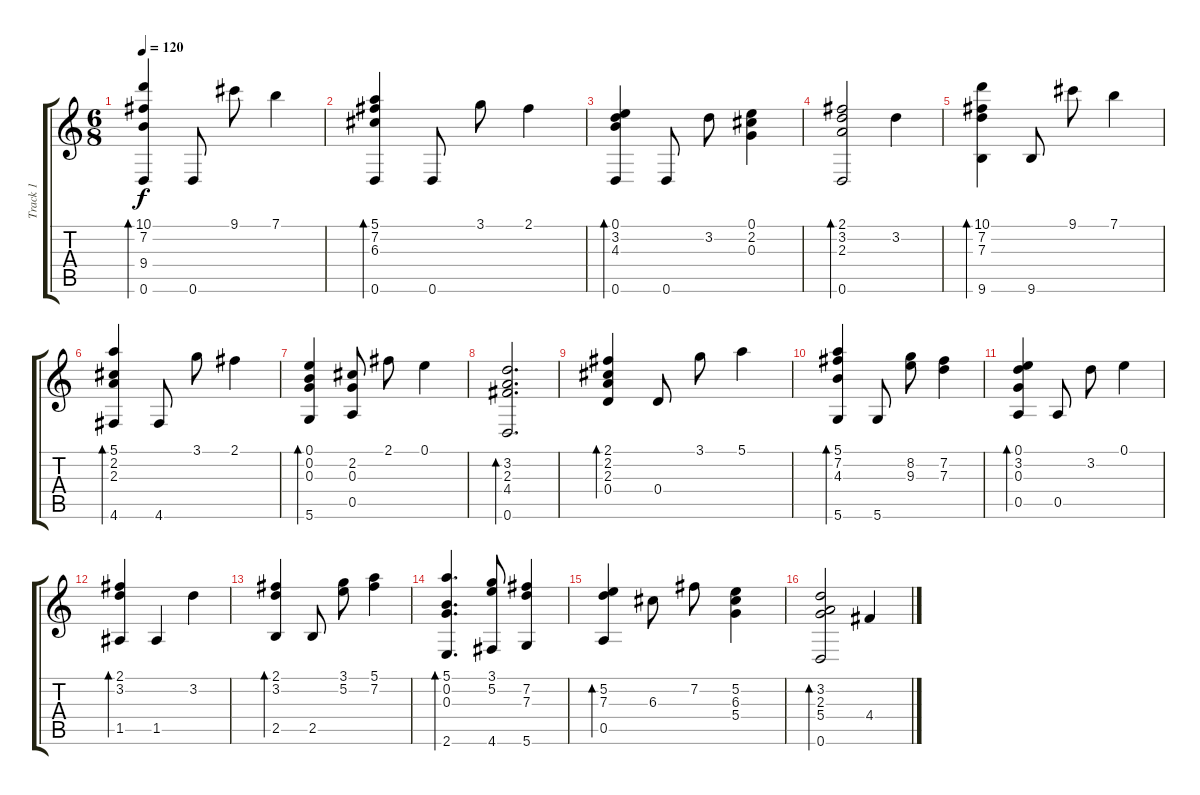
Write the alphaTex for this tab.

\track ("Track 1" "Track 1") {instrument acousticguitarnylon}
\staff {score tabs}
\tuning (E4 B3 G3 D3 A2 D2) {hide}
\ts (6 8)
\tempo 120
\clef g2
\ks c
(10.1 7.2 9.4 0.6).4{bd 240 dy f} 0.6.8 9.1.8 7.1.4 |
(5.1 7.2 6.3 0.6).4{bd 240} 0.6.8 3.1.8 2.1.4 |
(0.1 3.2 4.3 0.6).4{bd 240} 0.6.8 3.2.8 (0.1 2.2 0.3).4 |
(2.1 3.2 2.3 0.6).2{bd 240} 3.2.4 |
(10.1 7.2 7.3 9.6).4{bd 240} 9.6.8 9.1.8 7.1.4 |
(5.1 2.2 2.3 4.6).4{bd 240} 4.6.8 3.1.8 2.1.4 |
(0.1 0.2 0.3 5.6).4{bd 240} (2.2 0.3 0.5).8 2.1.8 0.1.4 |
(3.2 2.3 4.4 0.6).2{d bd 240} |
(2.1 2.2 2.3 0.4).4{bd 240} 0.4.8 3.1.8 5.1.4 |
(5.1 7.2 4.3 5.6).4{bd 240} 5.6.8 (8.2 9.3).8 (7.2 7.3).4 |
(0.1 3.2 0.3 0.5).4{bd 240} 0.5.8 3.2.8 0.1.4 |
(2.1 3.2 1.5).4{bd 240} 1.5.4 3.2.4 |
(2.1 3.2 2.5).4{bd 240} 2.5.8 (3.1 5.2).8 (5.1 7.2).4 |
(5.1 0.2 0.3 2.6).4{d bd 240} (3.1 5.2 4.6).8 (7.2 7.3 5.6).4 |
(5.2 7.3 0.5).4{bd 240} 6.3.8 7.2.8 (5.2 6.3 5.4).4 |
(3.2 2.3 5.4 0.6).2{bd 240} 4.4.4
